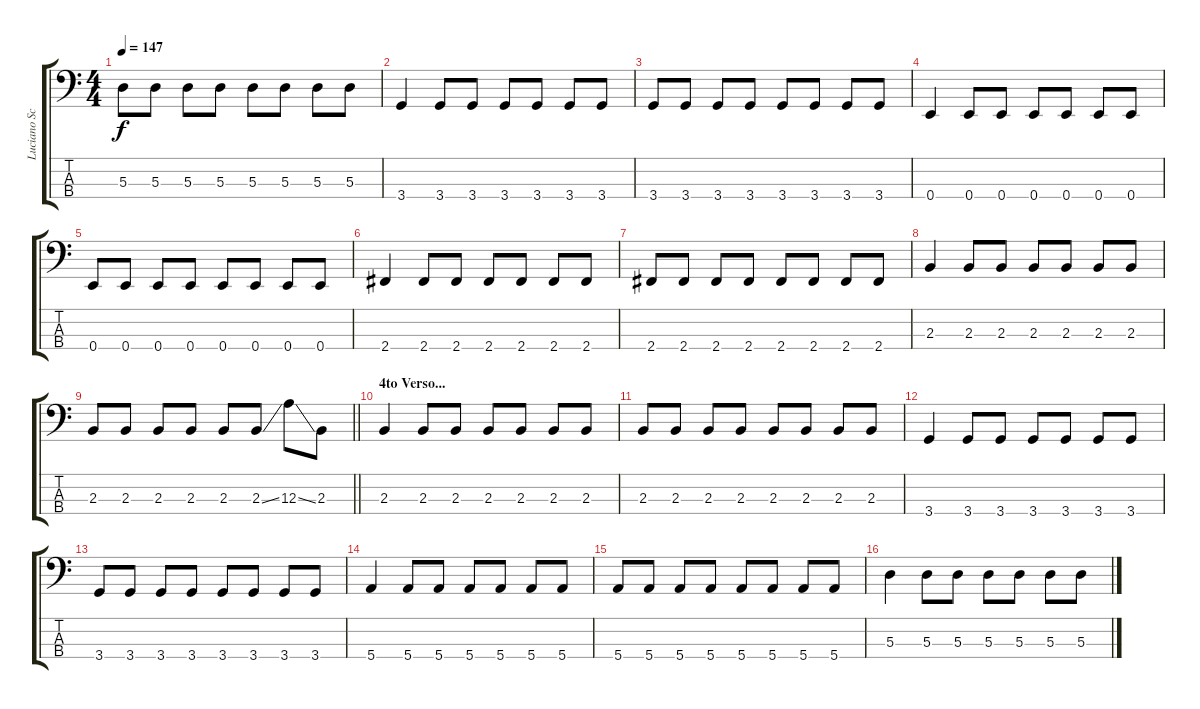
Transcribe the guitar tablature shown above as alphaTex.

\track ("Luciano Scaglione" "Luciano Sc") {instrument electricbasspick}
\staff {score tabs}
\tuning (G2 D2 A1 E1) {hide}
\ts (4 4)
\tempo 147
\clef f4
\ks c
5.3.8{dy f} 5.3.8 5.3.8 5.3.8 5.3.8 5.3.8 5.3.8 5.3.8 |
3.4.4 3.4.8 3.4.8 3.4.8 3.4.8 3.4.8 3.4.8 |
3.4.8 3.4.8 3.4.8 3.4.8 3.4.8 3.4.8 3.4.8 3.4.8 |
0.4.4 0.4.8 0.4.8 0.4.8 0.4.8 0.4.8 0.4.8 |
0.4.8 0.4.8 0.4.8 0.4.8 0.4.8 0.4.8 0.4.8 0.4.8 |
2.4.4 2.4.8 2.4.8 2.4.8 2.4.8 2.4.8 2.4.8 |
2.4.8 2.4.8 2.4.8 2.4.8 2.4.8 2.4.8 2.4.8 2.4.8 |
2.3.4 2.3.8 2.3.8 2.3.8 2.3.8 2.3.8 2.3.8 |
\barLineRight lightlight
2.3.8 2.3.8 2.3.8 2.3.8 2.3.8 2.3{ss}.8 12.3{ss}.8 2.3.8 |
\section ("" "4to Verso...")
2.3.4 2.3.8 2.3.8 2.3.8 2.3.8 2.3.8 2.3.8 |
2.3.8 2.3.8 2.3.8 2.3.8 2.3.8 2.3.8 2.3.8 2.3.8 |
3.4.4 3.4.8 3.4.8 3.4.8 3.4.8 3.4.8 3.4.8 |
3.4.8 3.4.8 3.4.8 3.4.8 3.4.8 3.4.8 3.4.8 3.4.8 |
5.4.4 5.4.8 5.4.8 5.4.8 5.4.8 5.4.8 5.4.8 |
5.4.8 5.4.8 5.4.8 5.4.8 5.4.8 5.4.8 5.4.8 5.4.8 |
5.3.4 5.3.8 5.3.8 5.3.8 5.3.8 5.3.8 5.3.8
